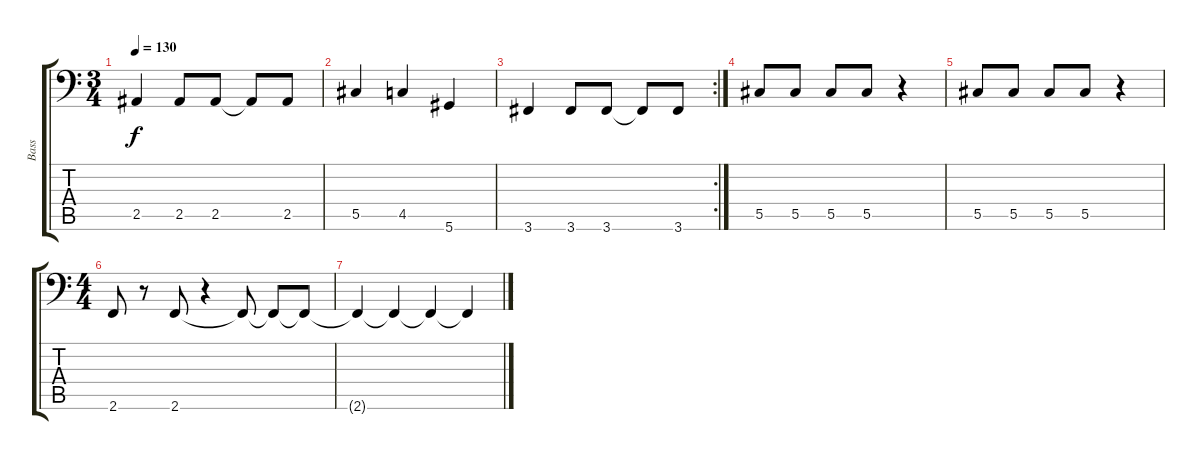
\track ("Bass" "Bass") {instrument electricbassfinger}
\staff {score tabs}
\tuning (Eb3 Bb2 Gb2 Db2 Ab1 Eb1) {hide}
\ts (3 4)
\tempo 130
\clef f4
\ks c
2.5.4{dy f} 2.5.8 2.5.8 2.5{t}.8 2.5.8 |
5.5.4 4.5.4 5.6.4 |
\rc 2
3.6.4 3.6.8 3.6.8 3.6{t}.8 3.6.8 |
5.5.8 5.5.8 5.5.8 5.5.8 r.4 |
5.5.8 5.5.8 5.5.8 5.5.8 r.4 |
\ts (4 4)
2.6.8 r.8 2.6.8 r.4 2.6{t}.8 2.6{t}.8 2.6{t}.8 |
2.6{t}.4 2.6{t}.4 2.6{t}.4 2.6{t}.4
